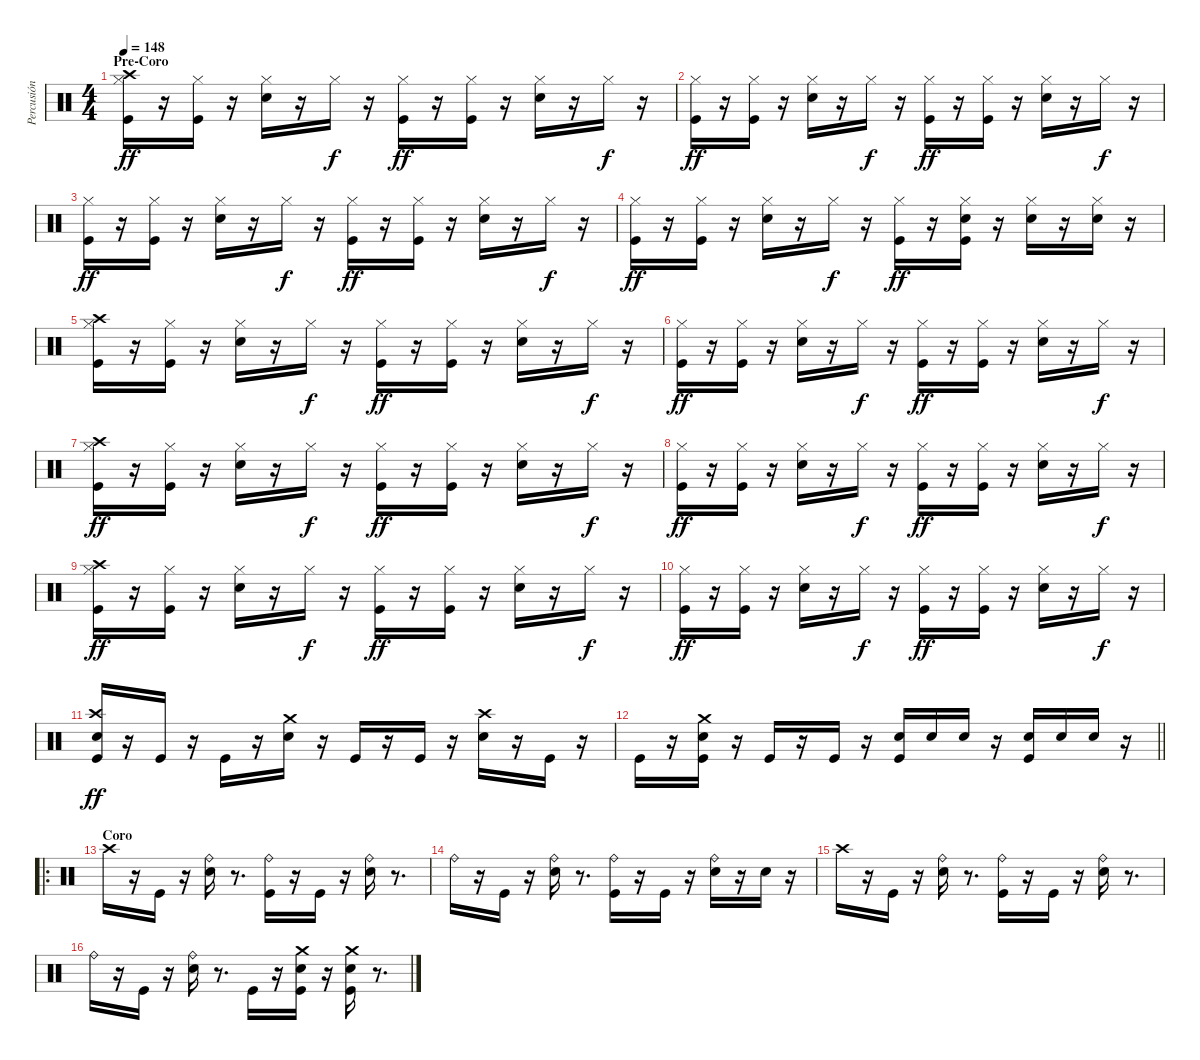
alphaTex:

\track ("Percusión" "Percusión") {instrument percussion}
\staff {score}
\articulation defaults
\ts (4 4)
\section ("" "Pre-Coro")
\tempo 148
\clef neutral
\ks c
("Kick (hit)" "Hi-Hat (closed)" "Crash high (hit)").16{dy ff} r.16 ("Kick (hit)" "Hi-Hat (closed)").16 r.16 ("Snare (hit) 2" "Hi-Hat (closed)").16 r.16 "Hi-Hat (closed)".16{dy f} r.16 ("Kick (hit)" "Hi-Hat (closed)").16{dy ff} r.16 ("Kick (hit)" "Hi-Hat (closed)").16 r.16 ("Snare (hit) 2" "Hi-Hat (closed)").16 r.16 "Hi-Hat (closed)".16{dy f} r.16 |
("Kick (hit)" "Hi-Hat (closed)").16{dy ff} r.16 ("Kick (hit)" "Hi-Hat (closed)").16 r.16 ("Snare (hit) 2" "Hi-Hat (closed)").16 r.16 "Hi-Hat (closed)".16{dy f} r.16 ("Kick (hit)" "Hi-Hat (closed)").16{dy ff} r.16 ("Kick (hit)" "Hi-Hat (closed)").16 r.16 ("Snare (hit) 2" "Hi-Hat (closed)").16 r.16 "Hi-Hat (closed)".16{dy f} r.16 |
("Kick (hit)" "Hi-Hat (closed)").16{dy ff} r.16 ("Kick (hit)" "Hi-Hat (closed)").16 r.16 ("Snare (hit) 2" "Hi-Hat (closed)").16 r.16 "Hi-Hat (closed)".16{dy f} r.16 ("Kick (hit)" "Hi-Hat (closed)").16{dy ff} r.16 ("Kick (hit)" "Hi-Hat (closed)").16 r.16 ("Snare (hit) 2" "Hi-Hat (closed)").16 r.16 "Hi-Hat (closed)".16{dy f} r.16 |
("Kick (hit)" "Hi-Hat (closed)").16{dy ff} r.16 ("Kick (hit)" "Hi-Hat (closed)").16 r.16 ("Snare (hit) 2" "Hi-Hat (closed)").16 r.16 "Hi-Hat (closed)".16{dy f} r.16 ("Kick (hit)" "Hi-Hat (closed)").16{dy ff} r.16 ("Kick (hit)" "Snare (hit) 2" "Hi-Hat (closed)").16 r.16 ("Snare (hit) 2" "Hi-Hat (closed)").16 r.16 ("Snare (hit) 2" "Hi-Hat (closed)").16 r.16 |
("Kick (hit)" "Hi-Hat (closed)" "Crash high (hit)").16 r.16 ("Kick (hit)" "Hi-Hat (closed)").16 r.16 ("Snare (hit) 2" "Hi-Hat (closed)").16 r.16 "Hi-Hat (closed)".16{dy f} r.16 ("Kick (hit)" "Hi-Hat (closed)").16{dy ff} r.16 ("Kick (hit)" "Hi-Hat (closed)").16 r.16 ("Snare (hit) 2" "Hi-Hat (closed)").16 r.16 "Hi-Hat (closed)".16{dy f} r.16 |
("Kick (hit)" "Hi-Hat (closed)").16{dy ff} r.16 ("Kick (hit)" "Hi-Hat (closed)").16 r.16 ("Snare (hit) 2" "Hi-Hat (closed)").16 r.16 "Hi-Hat (closed)".16{dy f} r.16 ("Kick (hit)" "Hi-Hat (closed)").16{dy ff} r.16 ("Kick (hit)" "Hi-Hat (closed)").16 r.16 ("Snare (hit) 2" "Hi-Hat (closed)").16 r.16 "Hi-Hat (closed)".16{dy f} r.16 |
("Kick (hit)" "Hi-Hat (closed)" "Crash high (hit)").16{dy ff} r.16 ("Kick (hit)" "Hi-Hat (closed)").16 r.16 ("Snare (hit) 2" "Hi-Hat (closed)").16 r.16 "Hi-Hat (closed)".16{dy f} r.16 ("Kick (hit)" "Hi-Hat (closed)").16{dy ff} r.16 ("Kick (hit)" "Hi-Hat (closed)").16 r.16 ("Snare (hit) 2" "Hi-Hat (closed)").16 r.16 "Hi-Hat (closed)".16{dy f} r.16 |
("Kick (hit)" "Hi-Hat (closed)").16{dy ff} r.16 ("Kick (hit)" "Hi-Hat (closed)").16 r.16 ("Snare (hit) 2" "Hi-Hat (closed)").16 r.16 "Hi-Hat (closed)".16{dy f} r.16 ("Kick (hit)" "Hi-Hat (closed)").16{dy ff} r.16 ("Kick (hit)" "Hi-Hat (closed)").16 r.16 ("Snare (hit) 2" "Hi-Hat (closed)").16 r.16 "Hi-Hat (closed)".16{dy f} r.16 |
("Kick (hit)" "Hi-Hat (closed)" "Crash high (hit)").16{dy ff} r.16 ("Kick (hit)" "Hi-Hat (closed)").16 r.16 ("Snare (hit) 2" "Hi-Hat (closed)").16 r.16 "Hi-Hat (closed)".16{dy f} r.16 ("Kick (hit)" "Hi-Hat (closed)").16{dy ff} r.16 ("Kick (hit)" "Hi-Hat (closed)").16 r.16 ("Snare (hit) 2" "Hi-Hat (closed)").16 r.16 "Hi-Hat (closed)".16{dy f} r.16 |
("Kick (hit)" "Hi-Hat (closed)").16{dy ff} r.16 ("Kick (hit)" "Hi-Hat (closed)").16 r.16 ("Snare (hit) 2" "Hi-Hat (closed)").16 r.16 "Hi-Hat (closed)".16{dy f} r.16 ("Kick (hit)" "Hi-Hat (closed)").16{dy ff} r.16 ("Kick (hit)" "Hi-Hat (closed)").16 r.16 ("Snare (hit) 2" "Hi-Hat (closed)").16 r.16 "Hi-Hat (closed)".16{dy f} r.16 |
("Kick (hit)" "Snare (hit) 2" "Crash high (hit)").16{dy ff} r.16 "Kick (hit)".16 r.16 "Kick (hit)".16 r.16 ("Snare (hit) 2" "Crash medium (hit)").16 r.16 "Kick (hit)".16 r.16 "Kick (hit)".16 r.16 ("Snare (hit) 2" "Crash high (hit)").16 r.16 "Kick (hit)".16 r.16 |
\barLineRight lightlight "Kick (hit)".16
r.16 ("Kick (hit)" "Snare (hit) 2" "Crash medium (hit)").16 r.16 "Kick (hit)".16 r.16 "Kick (hit)".16 r.16 ("Kick (hit)" "Snare (hit) 2").16 "Snare (hit) 2".16 "Snare (hit) 2".16 r.16 ("Kick (hit)" "Snare (hit) 2").16 "Snare (hit) 2".16 "Snare (hit) 2".16 r.16 |
\ro
\section ("" "Coro")
"Crash high (hit)".16 r.16 "Kick (hit)".16 r.16 ("Snare (hit) 2" "Ride (bell)").16 r.8{d} ("Kick (hit)" "Ride (bell)").16 r.16 "Kick (hit)".16 r.16 ("Snare (hit) 2" "Ride (bell)").16 r.8{d} |
"Ride (bell)".16 r.16 "Kick (hit)".16 r.16 ("Snare (hit) 2" "Ride (bell)").16 r.8{d} ("Kick (hit)" "Ride (bell)").16 r.16 "Kick (hit)".16 r.16 ("Snare (hit) 2" "Ride (bell)").16 r.16 "Snare (hit) 2".16 r.16 |
"Crash high (hit)".16 r.16 "Kick (hit)".16 r.16 ("Snare (hit) 2" "Ride (bell)").16 r.8{d} ("Kick (hit)" "Ride (bell)").16 r.16 "Kick (hit)".16 r.16 ("Snare (hit) 2" "Ride (bell)").16 r.8{d} |
"Ride (bell)".16 r.16 "Kick (hit)".16 r.16 ("Snare (hit) 2" "Ride (bell)").16 r.8{d} "Kick (hit)".16 r.16 ("Kick (hit)" "Snare (hit) 2" "Crash medium (hit)").16 r.16 ("Kick (hit)" "Snare (hit) 2" "Crash medium (hit)").16 r.8{d}
